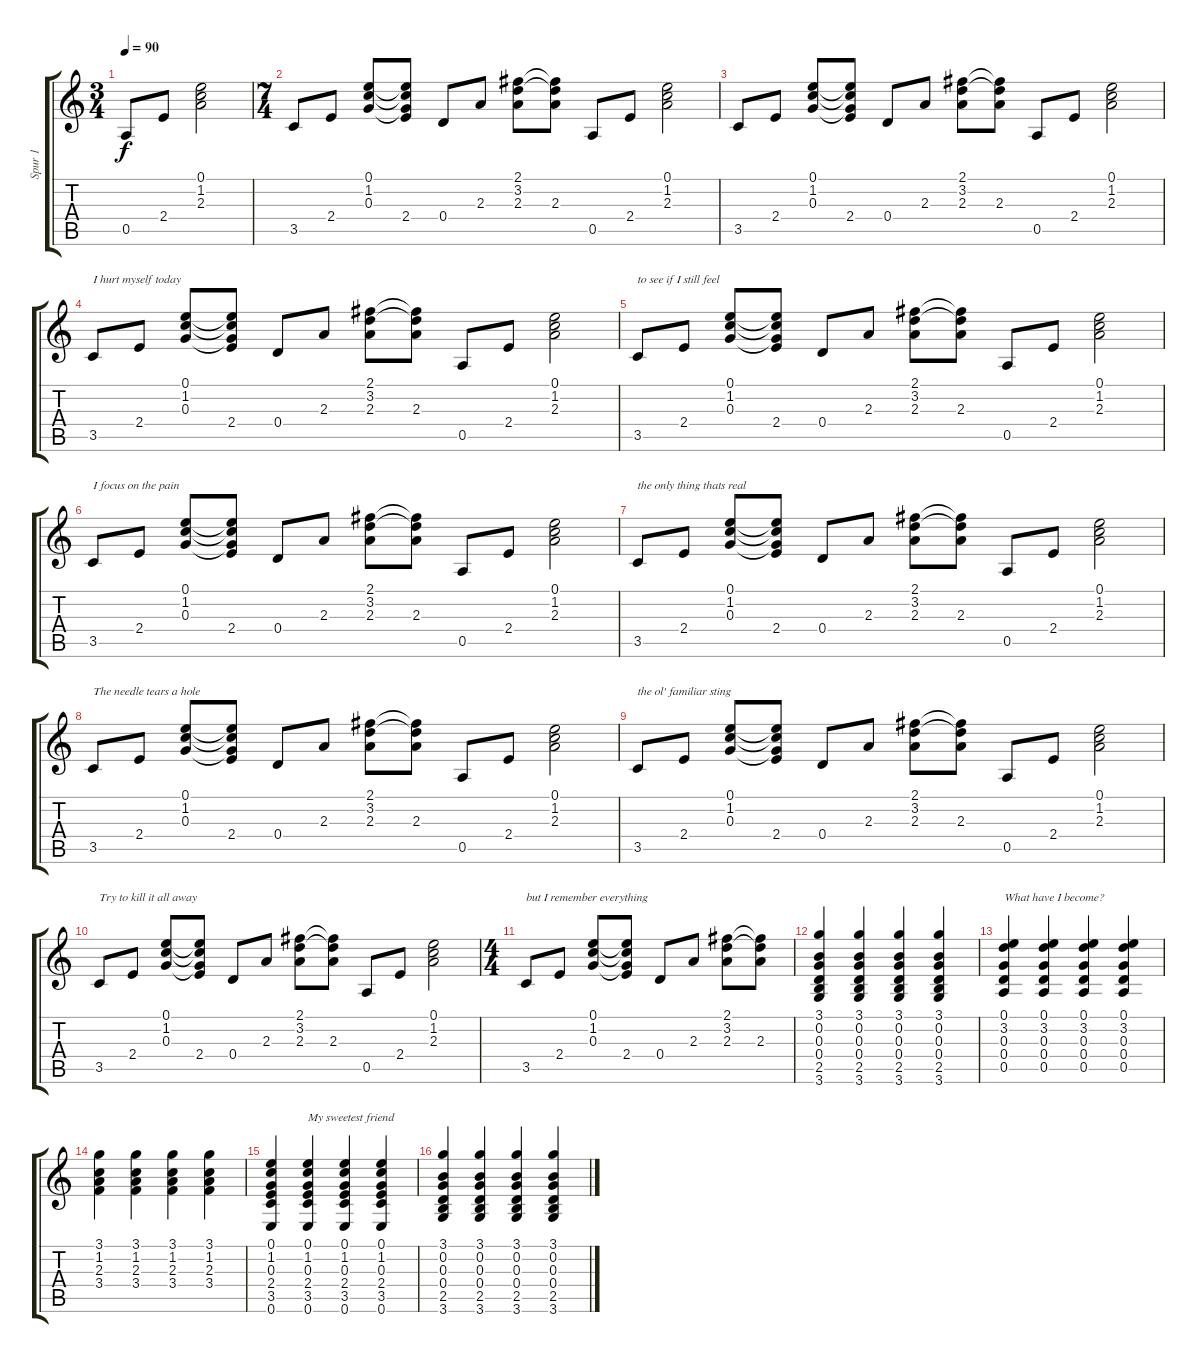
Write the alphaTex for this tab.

\track ("Spur 1" "Spur 1") {instrument acousticguitarsteel}
\staff {score tabs}
\tuning (E4 B3 G3 D3 A2 E2) {hide}
\ts (3 4)
\tempo 90
\clef g2
\ks c
0.5.8{dy f instrument acousticguitarsteel} 2.4.8 (0.1 1.2 2.3).2 |
\ts (7 4)
3.5.8 2.4.8 (0.1 1.2 0.3).8 (0.1{t} 1.2{t} 0.3{t} 2.4).8 0.4.8 2.3.8 (2.1 3.2 2.3).8 (2.1{t} 3.2{t} 2.3).8 0.5.8 2.4.8 (0.1 1.2 2.3).2 |
3.5.8 2.4.8 (0.1 1.2 0.3).8 (0.1{t} 1.2{t} 0.3{t} 2.4).8 0.4.8 2.3.8 (2.1 3.2 2.3).8 (2.1{t} 3.2{t} 2.3).8 0.5.8 2.4.8 (0.1 1.2 2.3).2 |
3.5.8{txt "I hurt myself today"} 2.4.8 (0.1 1.2 0.3).8 (0.1{t} 1.2{t} 0.3{t} 2.4).8 0.4.8 2.3.8 (2.1 3.2 2.3).8 (2.1{t} 3.2{t} 2.3).8 0.5.8 2.4.8 (0.1 1.2 2.3).2 |
3.5.8{txt "to see if I still feel"} 2.4.8 (0.1 1.2 0.3).8 (0.1{t} 1.2{t} 0.3{t} 2.4).8 0.4.8 2.3.8 (2.1 3.2 2.3).8 (2.1{t} 3.2{t} 2.3).8 0.5.8 2.4.8 (0.1 1.2 2.3).2 |
3.5.8{txt "I focus on the pain"} 2.4.8 (0.1 1.2 0.3).8 (0.1{t} 1.2{t} 0.3{t} 2.4).8 0.4.8 2.3.8 (2.1 3.2 2.3).8 (2.1{t} 3.2{t} 2.3).8 0.5.8 2.4.8 (0.1 1.2 2.3).2 |
3.5.8{txt "the only thing thats real"} 2.4.8 (0.1 1.2 0.3).8 (0.1{t} 1.2{t} 0.3{t} 2.4).8 0.4.8 2.3.8 (2.1 3.2 2.3).8 (2.1{t} 3.2{t} 2.3).8 0.5.8 2.4.8 (0.1 1.2 2.3).2 |
3.5.8{txt "The needle tears a hole"} 2.4.8 (0.1 1.2 0.3).8 (0.1{t} 1.2{t} 0.3{t} 2.4).8 0.4.8 2.3.8 (2.1 3.2 2.3).8 (2.1{t} 3.2{t} 2.3).8 0.5.8 2.4.8 (0.1 1.2 2.3).2 |
3.5.8{txt "the ol' familiar sting"} 2.4.8 (0.1 1.2 0.3).8 (0.1{t} 1.2{t} 0.3{t} 2.4).8 0.4.8 2.3.8 (2.1 3.2 2.3).8 (2.1{t} 3.2{t} 2.3).8 0.5.8 2.4.8 (0.1 1.2 2.3).2 |
3.5.8{txt "Try to kill it all away"} 2.4.8 (0.1 1.2 0.3).8 (0.1{t} 1.2{t} 0.3{t} 2.4).8 0.4.8 2.3.8 (2.1 3.2 2.3).8 (2.1{t} 3.2{t} 2.3).8 0.5.8 2.4.8 (0.1 1.2 2.3).2 |
\ts (4 4)
3.5.8{txt "but I remember everything"} 2.4.8 (0.1 1.2 0.3).8 (0.1{t} 1.2{t} 0.3{t} 2.4).8 0.4.8 2.3.8 (2.1 3.2 2.3).8 (2.1{t} 3.2{t} 2.3).8 |
(3.1 0.2 0.3 0.4 2.5 3.6).4 (3.1 0.2 0.3 0.4 2.5 3.6).4 (3.1 0.2 0.3 0.4 2.5 3.6).4 (3.1 0.2 0.3 0.4 2.5 3.6).4 |
(0.1 3.2 0.3 0.4 0.5).4{txt "What have I become?"} (0.1 3.2 0.3 0.4 0.5).4 (0.1 3.2 0.3 0.4 0.5).4 (0.1 3.2 0.3 0.4 0.5).4 |
(3.1 1.2 2.3 3.4).4 (3.1 1.2 2.3 3.4).4 (3.1 1.2 2.3 3.4).4 (3.1 1.2 2.3 3.4).4 |
(0.1 1.2 0.3 2.4 3.5 0.6).4 (0.1 1.2 0.3 2.4 3.5 0.6).4{txt "My sweetest friend"} (0.1 1.2 0.3 2.4 3.5 0.6).4 (0.1 1.2 0.3 2.4 3.5 0.6).4 |
(3.1 0.2 0.3 0.4 2.5 3.6).4 (3.1 0.2 0.3 0.4 2.5 3.6).4 (3.1 0.2 0.3 0.4 2.5 3.6).4 (3.1 0.2 0.3 0.4 2.5 3.6).4
